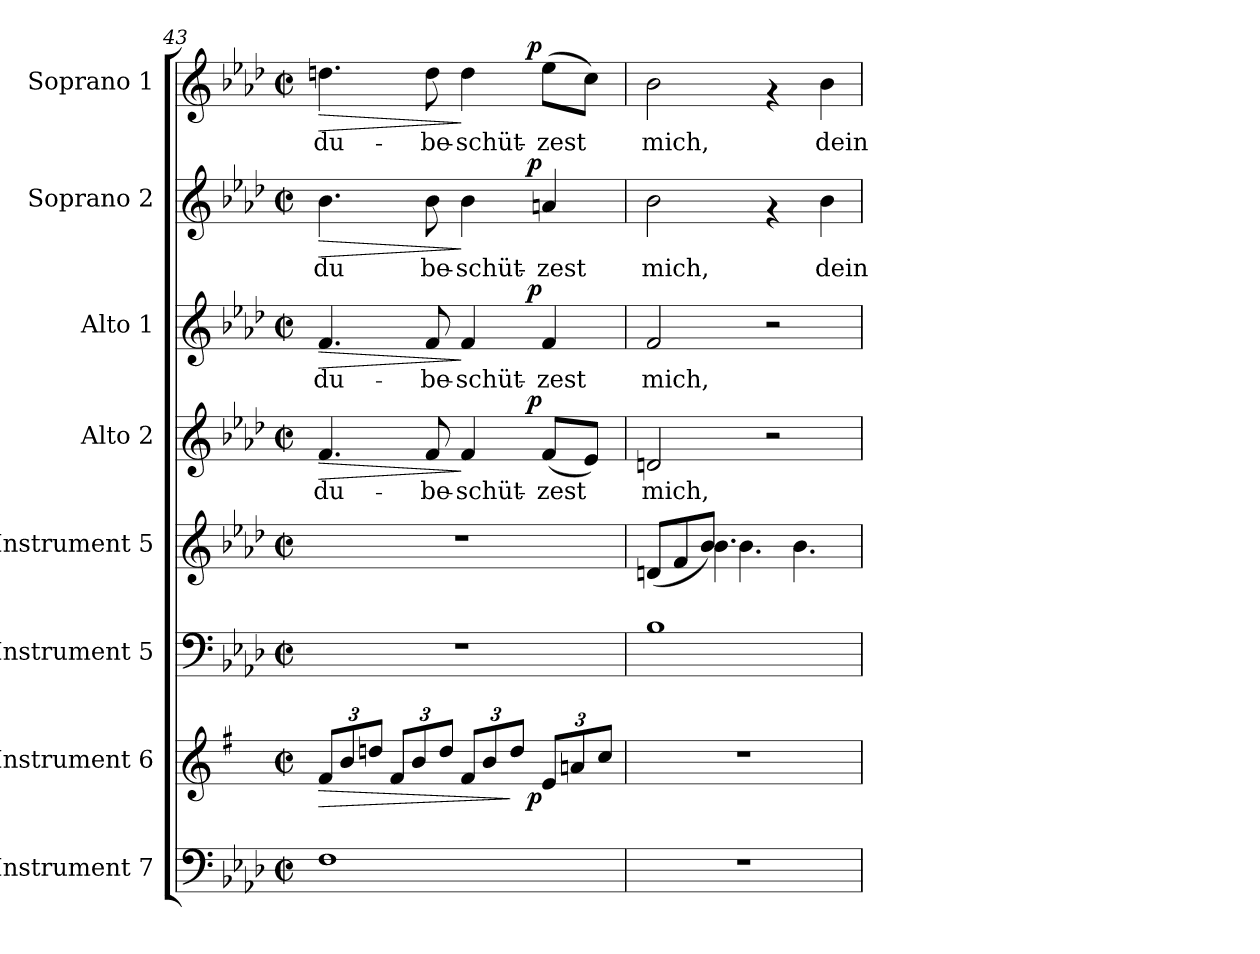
**kern	**kern	**dynam	**kern	**kern	**kern	**text	**dynam	**kern	**text	**dynam	**kern	**text	**dynam	**kern	**text	**dynam
*part8	*part7	*part7	*part6	*part5	*part4	*part4	*part4	*part3	*part3	*part3	*part2	*part2	*part2	*part1	*part1	*part1
*staff8	*staff7	*staff7	*staff6	*staff5	*staff4	*staff4	*staff4	*staff3	*staff3	*staff3	*staff2	*staff2	*staff2	*staff1	*staff1	*staff1
*I"Instrument 7	*I"Instrument 6	*	*I"Instrument 5	*I"Instrument 5	*I"Alto 2	*	*	*I"Alto 1	*	*	*I"Soprano 2	*	*	*I"Soprano 1	*	*
*clefF4	*clefG2	*	*clefF4	*clefG2	*clefG2	*	*	*clefG2	*	*	*clefG2	*	*	*clefG2	*	*
*k[b-e-a-d-]	*k[f#]	*	*k[b-e-a-d-]	*k[b-e-a-d-]	*k[b-e-a-d-]	*	*	*k[b-e-a-d-]	*	*	*k[b-e-a-d-]	*	*	*k[b-e-a-d-]	*	*
*A-:	*G:	*	*A-:	*A-:	*A-:	*	*	*A-:	*	*	*A-:	*	*	*A-:	*	*
*M2/2	*M2/2	*	*M2/2	*M2/2	*M2/2	*	*	*M2/2	*	*	*M2/2	*	*	*M2/2	*	*
*met(c|)	*met(c|)	*	*met(c|)	*met(c|)	*met(c|)	*	*	*met(c|)	*	*	*met(c|)	*	*	*met(c|)	*	*
*	*Xbrackettup	*	*	*	*	*	*	*	*	*	*	*	*	*	*	*
=43	=43	=43	=43	=43	=43	=43	=43	=43	=43	=43	=43	=43	=43	=43	=43	=43
!	!	!LO:HP:b	!	!	!	!LO:LY:b:cj	!LO:HP:b	!	!LO:LY:b:cj	!LO:HP:b	!	!LO:LY:b:cj	!LO:HP:b	!	!LO:LY:b:cj	!LO:HP:b
*	*^	*	*	*	*^	*	*	*^	*	*	*^	*	*	*^	*	*
1F	12f#/L	2ryy	>	1r	1r	4.f/	2ryy	du-	>	4.f/	2ryy	du-	>	4.b-\	2ryy	du	>	4.ddn\	2ryy	du-	>
.	12b/	.	.	.	.	.	.	.	.	.	.	.	.	.	.	.	.	.	.	.	.
.	12ddn/J	.	.	.	.	.	.	.	.	.	.	.	.	.	.	.	.	.	.	.	.
.	12f#/L	.	.	.	.	.	.	.	.	.	.	.	.	.	.	.	.	.	.	.	.
.	12b/	.	.	.	.	.	.	.	.	.	.	.	.	.	.	.	.	.	.	.	.
!	!	!	!	!	!	!	!	!LO:LY:b:cj	!	!	!	!LO:LY:b:cj	!	!	!	!LO:LY:b:cj	!	!	!	!LO:LY:b:cj	!
.	.	.	.	.	.	8f/	.	-be-	.	8f/	.	-be-	.	8b-\	.	be-	.	8dd\	.	-be-	.
.	12dd/J	.	.	.	.	.	.	.	.	.	.	.	.	.	.	.	.	.	.	.	.
!	!	!	!	!	!	!	!	!LO:LY:b:cj	!	!	!	!LO:LY:b:cj	!	!	!	!LO:LY:b:cj	!	!	!	!LO:LY:b:cj	!
.	12f#/L	8ryy	.	.	.	4f/	8ryy	-schüt-	]	4f/	8ryy	-schüt-	]	4b-\	8ryy	-schüt-	]	4dd\	8ryy	-schüt-	]
.	12b/	.	.	.	.	.	.	.	.	.	.	.	.	.	.	.	.	.	.	.	.
.	.	16ryy	.	.	.	.	16ryy	.	.	.	16ryy	.	.	.	16ryy	.	.	.	16ryy	.	.
.	12dd/J	.	]	.	.	.	.	.	.	.	.	.	.	.	.	.	.	.	.	.	.
.	.	64ryy	.	.	.	.	64ryy	.	.	.	64ryy	.	.	.	64ryy	.	.	.	64ryy	.	.
!	!	!	!LO:DY:b	!	!	!	!	!	!LO:DY:a	!	!	!	!LO:DY:a	!	!	!	!LO:DY:a	!	!	!	!LO:DY:a
.	.	4ryy	p	.	.	.	4ryy	.	p	.	4ryy	.	p	.	4ryy	.	p	.	4ryy	.	p
!	!	!	!	!	!	!	!	!LO:LY:b:cj	!	!	!	!LO:LY:b:cj	!	!	!	!LO:LY:b:cj	!	!	!	!LO:LY:b:cj	!
.	12e/L	.	.	.	.	(<8f/L	.	-zest	.	4f/	.	-zest	.	4an/	.	-zest	.	(>8ee-\L	.	-zest	.
.	12an/	.	.	.	.	.	.	.	.	.	.	.	.	.	.	.	.	.	.	.	.
!	!	!	!	!	!	!	!	!LO:LY:b:cj	!	!	!	!	!	!	!	!	!	!	!	!LO:LY:b:cj	!
.	.	.	.	.	.	8e-/J)	.	.	.	.	.	.	.	.	.	.	.	8cc\J)	.	.	.
.	12cc/J	.	.	.	.	.	.	.	.	.	.	.	.	.	.	.	.	.	.	.	.
.	.	32.ryy	.	.	.	.	32.ryy	.	.	.	32.ryy	.	.	.	32.ryy	.	.	.	32.ryy	.	.
!!LO:PB:g=z
=44	=44	=44	=44	=44	=44	=44	=44	=44	=44	=44	=44	=44	=44	=44	=44	=44	=44	=44	=44	=44	=44
*	*	*	*	*	*^	*	*	*	*	*	*	*	*	*	*	*	*	*	*	*	*
!	!	!	!	!	!	!	!	!	!LO:LY:b:cj	!	!	!	!LO:LY:b:cj	!	!	!	!LO:LY:b:cj	!	!	!	!LO:LY:b:cj	!
*	*	*	*	*	*	*	*v	*v	*	*	*	*	*	*	*v	*v	*	*	*v	*v	*	*
*	*v	*v	*	*	*	*	*	*	*	*v	*v	*	*	*	*	*	*	*	*
1r	1r	.	1B-	(<8dn/L	4ryy	2dn/	mich,	.	2f/	mich,	.	2b-\	mich,	.	2b-\	mich,	.
.	.	.	.	8f/	.	.	.	.	.	.	.	.	.	.	.	.	.
.	.	.	.	8b-/J)	4.b-\	.	.	.	.	.	.	.	.	.	.	.	.
.	.	.	.	4.b-\	.	.	.	.	.	.	.	.	.	.	.	.	.
.	.	.	.	.	.	2r	.	.	2r	.	.	4rf	.	.	4rf	.	.
.	.	.	.	.	4.b-\	.	.	.	.	.	.	.	.	.	.	.	.
!	!	!	!	!	!	!	!	!	!	!	!	!	!LO:LY:b:cj	!	!	!LO:LY:b:cj	!
.	.	.	.	4ryy	.	.	.	.	.	.	.	4b-\	dein	.	4b-\	dein	.
*	*	*	*	*v	*v	*	*	*	*	*	*	*	*	*	*	*	*
=	=	=	=	=	=	=	=	=	=	=	=	=	=	=	=	=
*-	*-	*-	*-	*-	*-	*-	*-	*-	*-	*-	*-	*-	*-	*-	*-	*-
